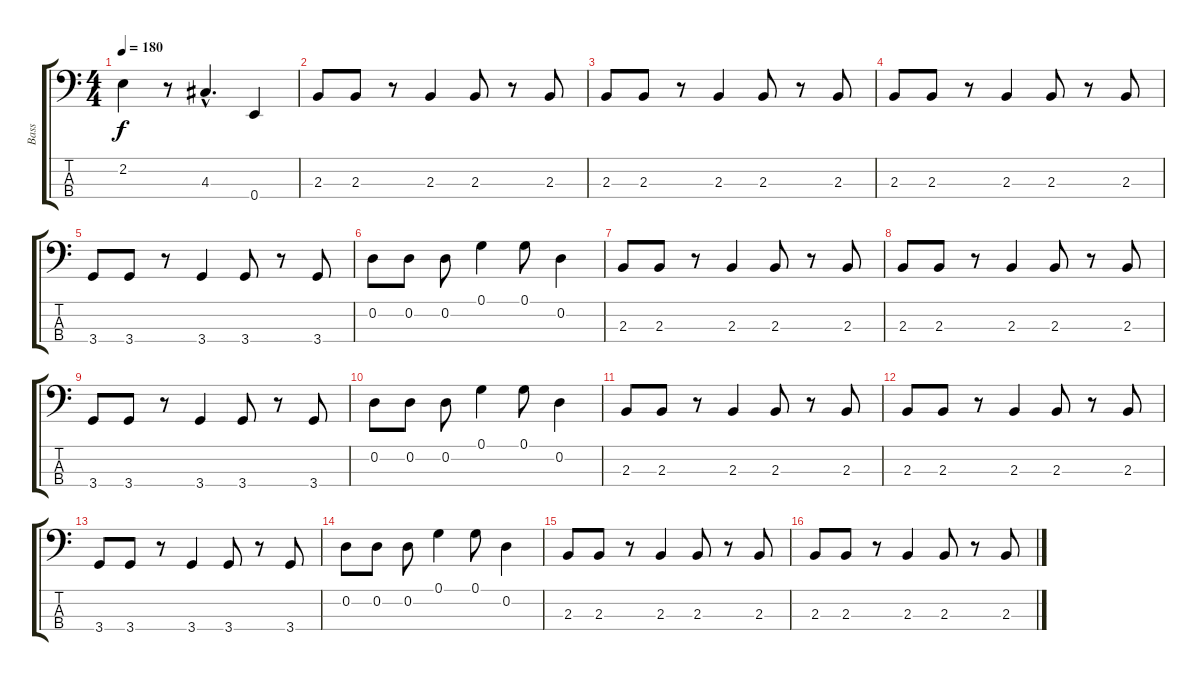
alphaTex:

\track ("Bass" "Bass") {instrument electricbasspick}
\staff {score tabs}
\tuning (G2 D2 A1 E1) {hide}
\ts (4 4)
\tempo 180
\clef f4
\ks c
2.2.4{dy f} r.8 4.3{hac}.4{d} 0.4.4 |
2.3.8 2.3.8 r.8 2.3.4 2.3.8 r.8 2.3.8 |
2.3.8 2.3.8 r.8 2.3.4 2.3.8 r.8 2.3.8 |
2.3.8 2.3.8 r.8 2.3.4 2.3.8 r.8 2.3.8 |
3.4.8 3.4.8 r.8 3.4.4 3.4.8 r.8 3.4.8 |
0.2.8 0.2.8 0.2.8 0.1.4 0.1.8 0.2.4 |
2.3.8 2.3.8 r.8 2.3.4 2.3.8 r.8 2.3.8 |
2.3.8 2.3.8 r.8 2.3.4 2.3.8 r.8 2.3.8 |
3.4.8 3.4.8 r.8 3.4.4 3.4.8 r.8 3.4.8 |
0.2.8 0.2.8 0.2.8 0.1.4 0.1.8 0.2.4 |
2.3.8 2.3.8 r.8 2.3.4 2.3.8 r.8 2.3.8 |
2.3.8 2.3.8 r.8 2.3.4 2.3.8 r.8 2.3.8 |
3.4.8 3.4.8 r.8 3.4.4 3.4.8 r.8 3.4.8 |
0.2.8 0.2.8 0.2.8 0.1.4 0.1.8 0.2.4 |
2.3.8 2.3.8 r.8 2.3.4 2.3.8 r.8 2.3.8 |
2.3.8 2.3.8 r.8 2.3.4 2.3.8 r.8 2.3.8
